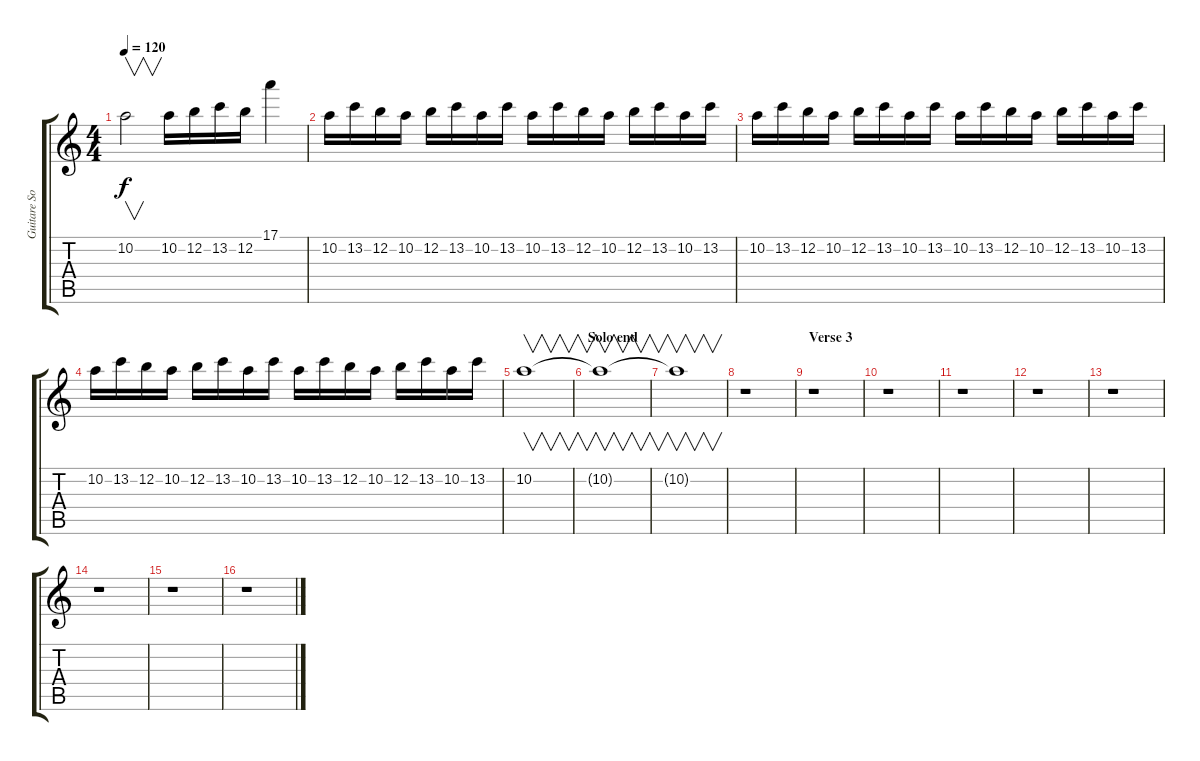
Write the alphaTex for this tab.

\track ("Guitare Solo" "Guitare So") {instrument distortionguitar}
\staff {score tabs}
\tuning (E4 B3 G3 D3 A2 E2) {hide}
\ts (4 4)
\tempo 120
\clef g2
\ks c
10.2.2{v dy f} 10.2.16 12.2.16 13.2.16 12.2.16 17.1.4 |
10.2.16 13.2.16 12.2.16 10.2.16 12.2.16 13.2.16 10.2.16 13.2.16 10.2.16 13.2.16 12.2.16 10.2.16 12.2.16 13.2.16 10.2.16 13.2.16 |
10.2.16 13.2.16 12.2.16 10.2.16 12.2.16 13.2.16 10.2.16 13.2.16 10.2.16 13.2.16 12.2.16 10.2.16 12.2.16 13.2.16 10.2.16 13.2.16 |
10.2.16 13.2.16 12.2.16 10.2.16 12.2.16 13.2.16 10.2.16 13.2.16 10.2.16 13.2.16 12.2.16 10.2.16 12.2.16 13.2.16 10.2.16 13.2.16 |
10.2.1{v} |
\section ("" "Solo end")
10.2{t}.1{v volume 5} |
10.2{t}.1{v} |
r.1 |
\section ("" "Verse 3")
r.1 |
r.1 |
r.1 |
r.1 |
r.1 |
r.1 |
r.1 |
r.1
